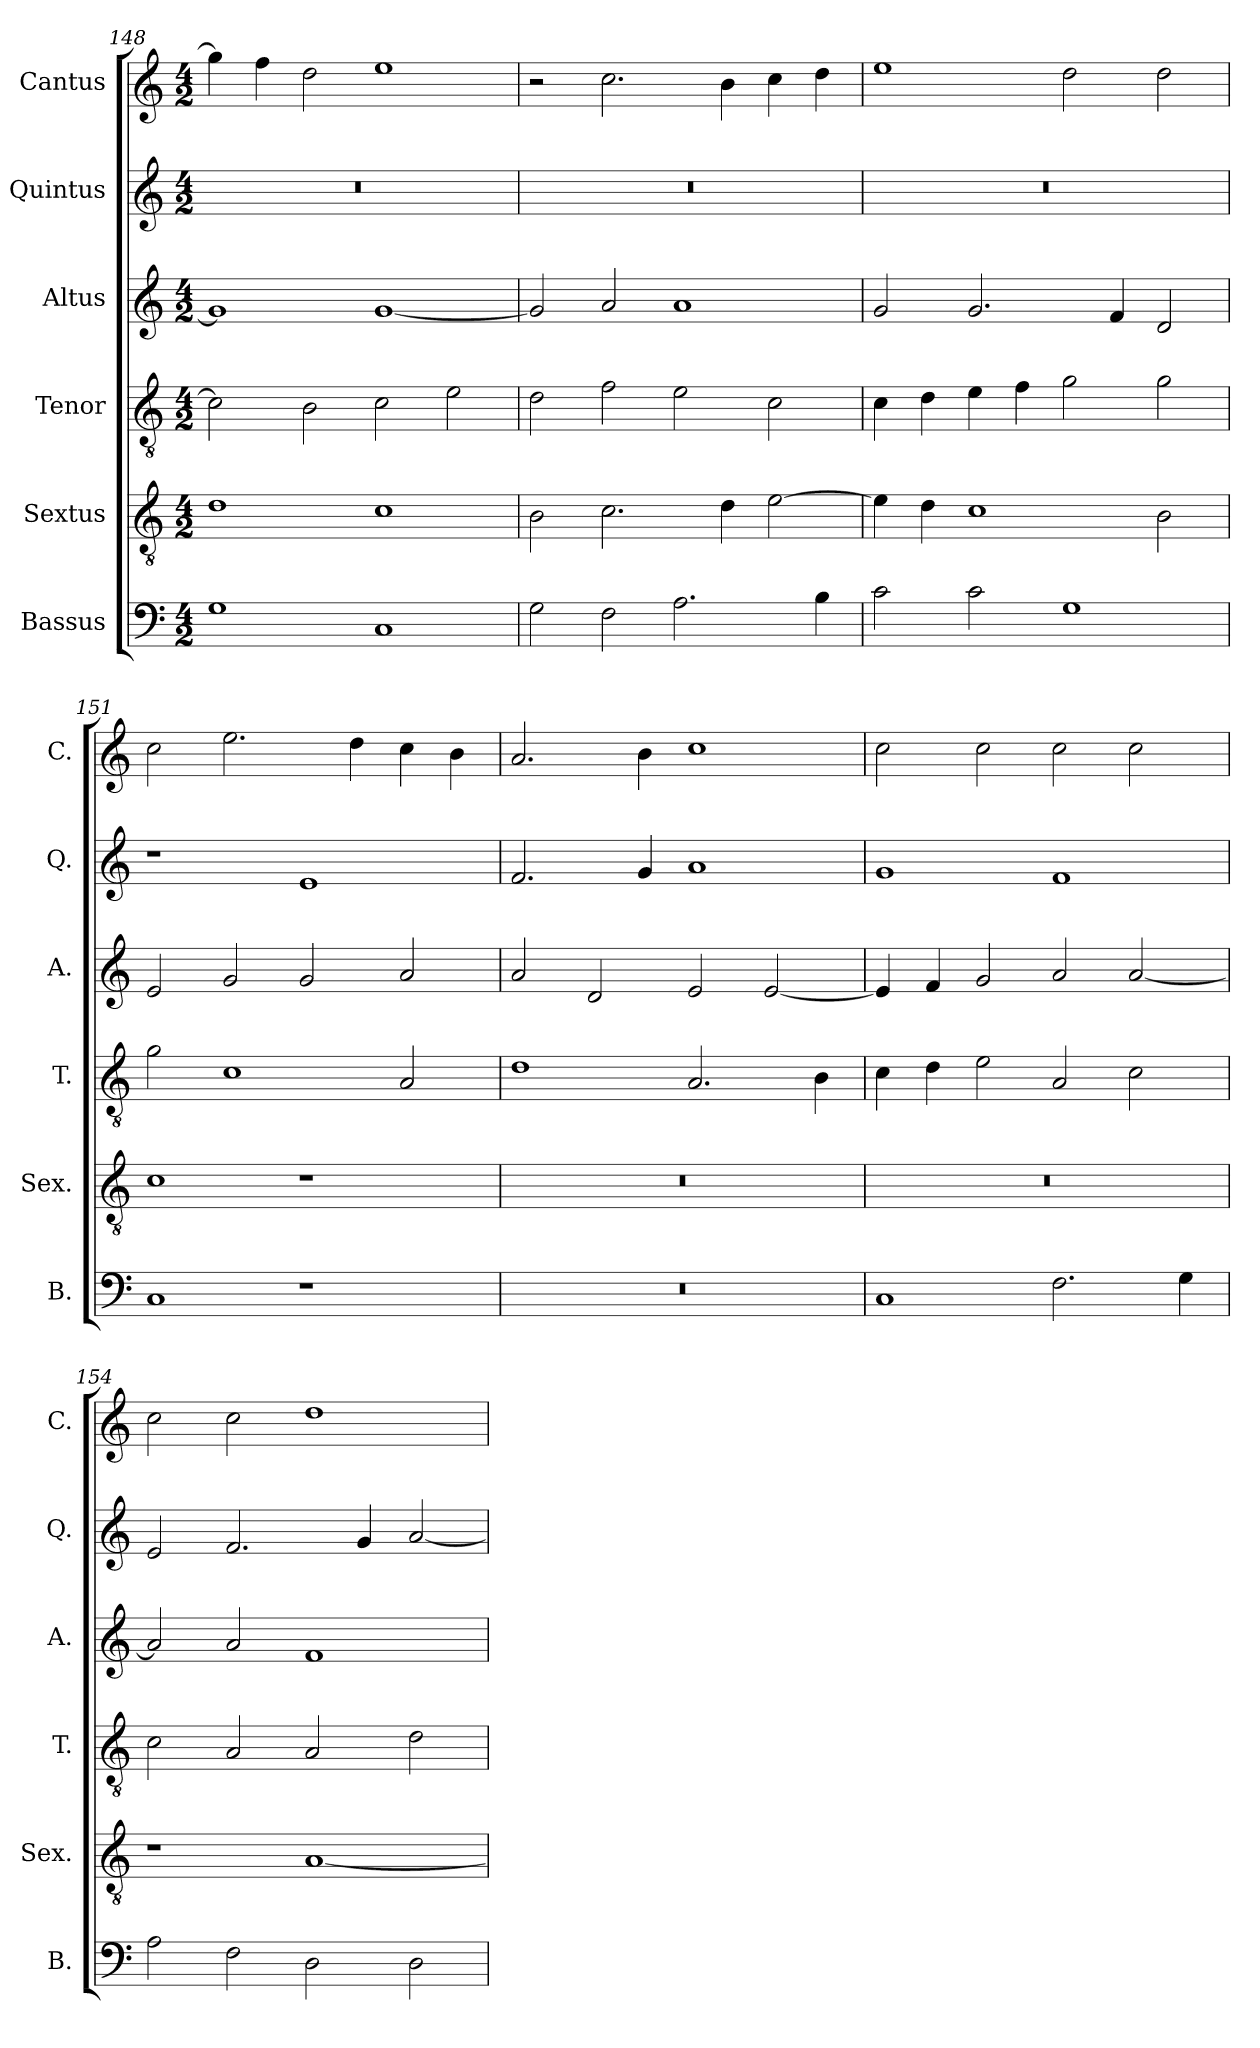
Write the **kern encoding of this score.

**kern	**kern	**kern	**kern	**kern	**kern
*part6	*part5	*part4	*part3	*part2	*part1
*staff6	*staff5	*staff4	*staff3	*staff2	*staff1
*I"Bassus	*I"Sextus	*I"Tenor	*I"Altus	*I"Quintus	*I"Cantus
*I'B.	*I'Sex.	*I'T.	*I'A.	*I'Q.	*I'C.
*clefF4	*clefGv2	*clefGv2	*clefG2	*clefG2	*clefG2
*k[]	*k[]	*k[]	*k[]	*k[]	*k[]
*M4/2	*M4/2	*M4/2	*M4/2	*M4/2	*M4/2
=148	=148	=148	=148	=148	=148
1G	1d	2c\]	1g]	0r	4gg\]
.	.	.	.	.	4ff\
.	.	2B\	.	.	2dd\
1C	1c	2c\	[1g	.	1ee
.	.	2e\	.	.	.
=149	=149	=149	=149	=149	=149
2G\	2B\	2d\	2g/]	0r	2r
2F\	2.c\	2f\	2a/	.	2.cc\
2.A\	.	2e\	1a	.	.
.	4d\	.	.	.	4b\
.	[2e\	2c\	.	.	4cc\
4B\	.	.	.	.	4dd\
!!LO:LB:g=z
=150	=150	=150	=150	=150	=150
2c\	4e\]	4c\	2g/	0r	1ee
.	4d\	4d\	.	.	.
2c\	1c	4e\	2.g/	.	.
.	.	4f\	.	.	.
1G	.	2g\	.	.	2dd\
.	.	.	4f/	.	.
.	2B\	2g\	2d/	.	2dd\
=151	=151	=151	=151	=151	=151
1C	1c	2g\	2e/	1r	2cc\
.	.	1c	2g/	.	2.ee\
1r	1r	.	2g/	1e	.
.	.	.	.	.	4dd\
.	.	2A/	2a/	.	4cc\
.	.	.	.	.	4b\
=152	=152	=152	=152	=152	=152
0r	0r	1d	2a/	2.f/	2.a/
.	.	.	2d/	.	.
.	.	.	.	4g/	4b\
.	.	2.A/	2e/	1a	1cc
.	.	.	[2e/	.	.
.	.	4B\	.	.	.
=153	=153	=153	=153	=153	=153
1C	0r	4c\	4e/]	1g	2cc\
.	.	4d\	4f/	.	.
.	.	2e\	2g/	.	2cc\
2.F\	.	2A/	2a/	1f	2cc\
.	.	2c\	[2a/	.	2cc\
4G\	.	.	.	.	.
=154	=154	=154	=154	=154	=154
2A\	1r	2c\	2a/]	2e/	2cc\
2F\	.	2A/	2a/	2.f/	2cc\
2D\	[1A	2A/	1f	.	1dd
.	.	.	.	4g/	.
2D\	.	2d\	.	[2a/	.
=	=	=	=	=	=
*-	*-	*-	*-	*-	*-
